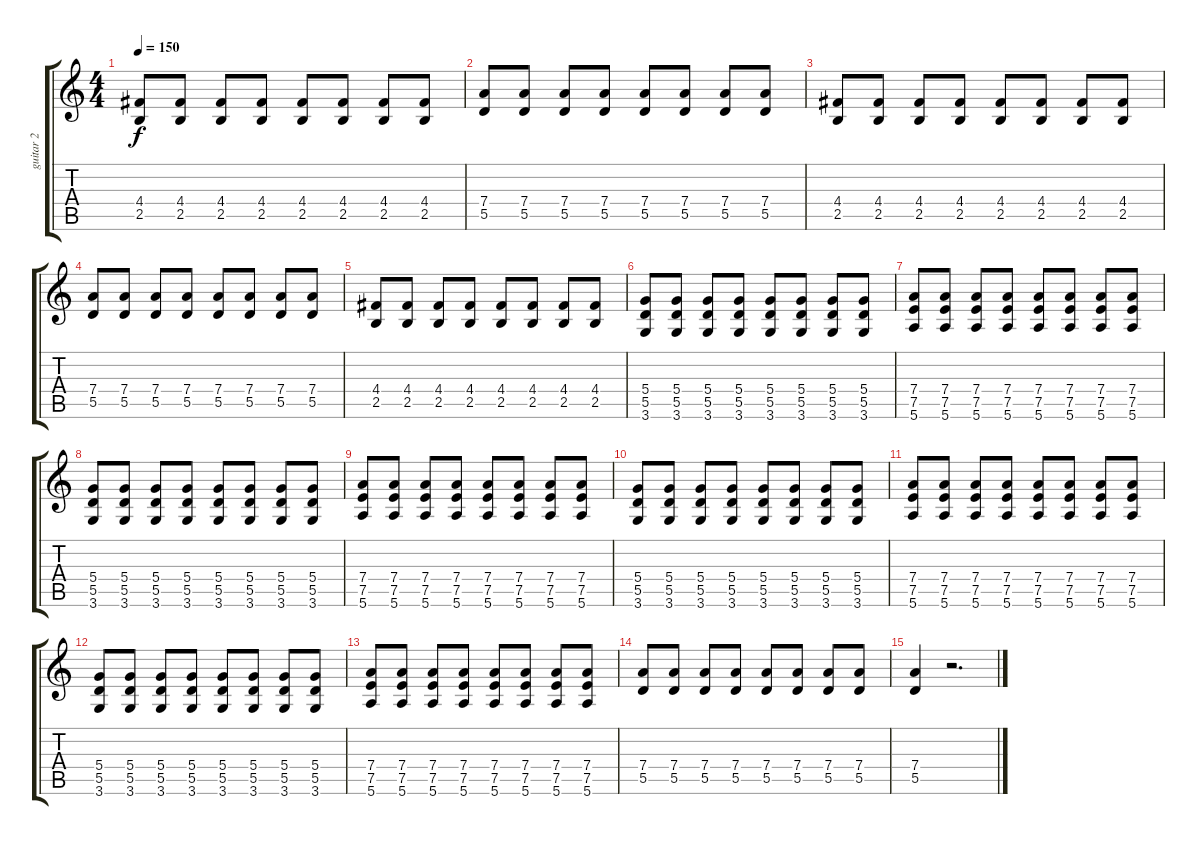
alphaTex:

\track ("guitar 2" "guitar 2") {instrument electricguitarclean}
\staff {score tabs}
\tuning (E4 B3 G3 D3 A2 E2) {hide}
\ts (4 4)
\tempo 150
\clef g2
\ks c
(4.4 2.5).8{dy f} (4.4 2.5).8 (4.4 2.5).8 (4.4 2.5).8 (4.4 2.5).8 (4.4 2.5).8 (4.4 2.5).8 (4.4 2.5).8 |
(7.4 5.5).8 (7.4 5.5).8 (7.4 5.5).8 (7.4 5.5).8 (7.4 5.5).8 (7.4 5.5).8 (7.4 5.5).8 (7.4 5.5).8 |
(4.4 2.5).8 (4.4 2.5).8 (4.4 2.5).8 (4.4 2.5).8 (4.4 2.5).8 (4.4 2.5).8 (4.4 2.5).8 (4.4 2.5).8 |
(7.4 5.5).8 (7.4 5.5).8 (7.4 5.5).8 (7.4 5.5).8 (7.4 5.5).8 (7.4 5.5).8 (7.4 5.5).8 (7.4 5.5).8 |
(4.4 2.5).8 (4.4 2.5).8 (4.4 2.5).8 (4.4 2.5).8 (4.4 2.5).8 (4.4 2.5).8 (4.4 2.5).8 (4.4 2.5).8 |
(5.4 5.5 3.6).8 (5.4 5.5 3.6).8 (5.4 5.5 3.6).8 (5.4 5.5 3.6).8 (5.4 5.5 3.6).8 (5.4 5.5 3.6).8 (5.4 5.5 3.6).8 (5.4 5.5 3.6).8 |
(7.4 7.5 5.6).8 (7.4 7.5 5.6).8 (7.4 7.5 5.6).8 (7.4 7.5 5.6).8 (7.4 7.5 5.6).8 (7.4 7.5 5.6).8 (7.4 7.5 5.6).8 (7.4 7.5 5.6).8 |
(5.4 5.5 3.6).8 (5.4 5.5 3.6).8 (5.4 5.5 3.6).8 (5.4 5.5 3.6).8 (5.4 5.5 3.6).8 (5.4 5.5 3.6).8 (5.4 5.5 3.6).8 (5.4 5.5 3.6).8 |
(7.4 7.5 5.6).8 (7.4 7.5 5.6).8 (7.4 7.5 5.6).8 (7.4 7.5 5.6).8 (7.4 7.5 5.6).8 (7.4 7.5 5.6).8 (7.4 7.5 5.6).8 (7.4 7.5 5.6).8 |
(5.4 5.5 3.6).8 (5.4 5.5 3.6).8 (5.4 5.5 3.6).8 (5.4 5.5 3.6).8 (5.4 5.5 3.6).8 (5.4 5.5 3.6).8 (5.4 5.5 3.6).8 (5.4 5.5 3.6).8 |
(7.4 7.5 5.6).8 (7.4 7.5 5.6).8 (7.4 7.5 5.6).8 (7.4 7.5 5.6).8 (7.4 7.5 5.6).8 (7.4 7.5 5.6).8 (7.4 7.5 5.6).8 (7.4 7.5 5.6).8 |
(5.4 5.5 3.6).8 (5.4 5.5 3.6).8 (5.4 5.5 3.6).8 (5.4 5.5 3.6).8 (5.4 5.5 3.6).8 (5.4 5.5 3.6).8 (5.4 5.5 3.6).8 (5.4 5.5 3.6).8 |
(7.4 7.5 5.6).8 (7.4 7.5 5.6).8 (7.4 7.5 5.6).8 (7.4 7.5 5.6).8 (7.4 7.5 5.6).8 (7.4 7.5 5.6).8 (7.4 7.5 5.6).8 (7.4 7.5 5.6).8 |
(7.4 5.5).8 (7.4 5.5).8 (7.4 5.5).8 (7.4 5.5).8 (7.4 5.5).8 (7.4 5.5).8 (7.4 5.5).8 (7.4 5.5).8 |
(7.4 5.5).4 r.2{d}
